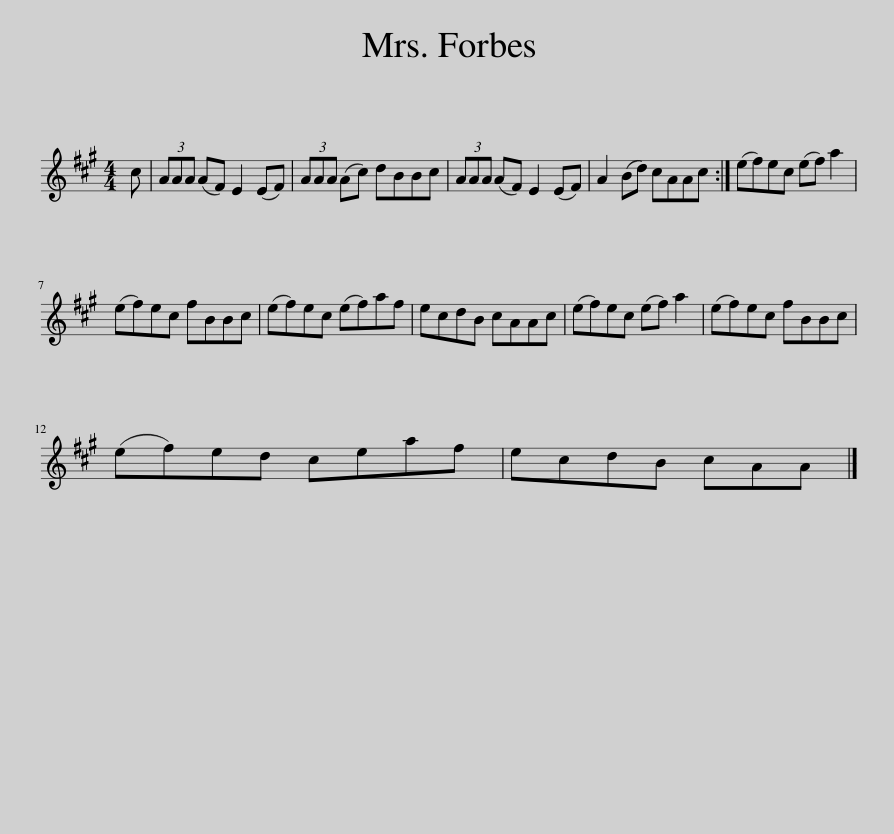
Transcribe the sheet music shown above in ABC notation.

X:1
L:1/8
M:4/4
I:linebreak $
K:A
V:1 treble
V:1
 c | (3AAA (AF) E2 (EF) | (3AAA (Ac) dBBc | (3AAA (AF) E2 (EF) | A2 (Bd) cAAc :| %5
 (ef)ec (ef) a2 |$ (ef)ec fBBc | (ef)ec (ef)af | ecdB cAAc | (ef)ec (ef) a2 | %10
 (ef)ec fBBc |$ (ef)ed ceaf | ecdB cAA |] %13
